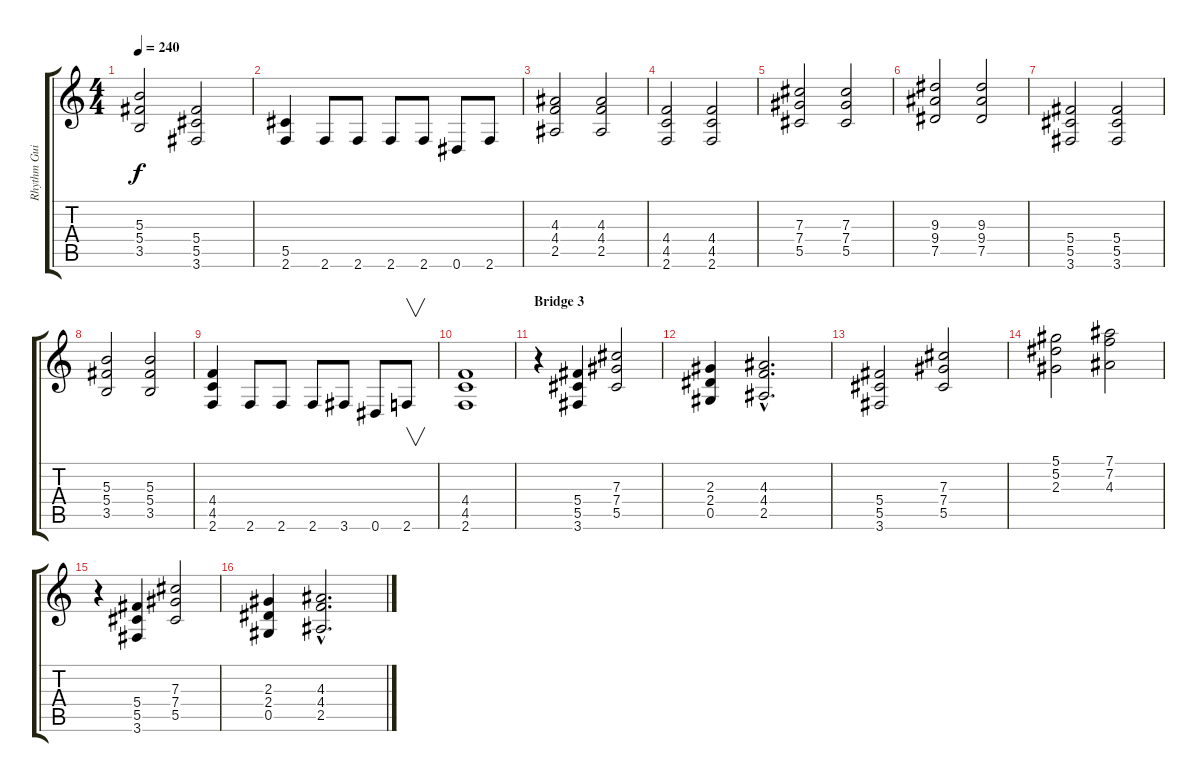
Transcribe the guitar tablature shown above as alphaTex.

\track ("Rhythm Guitar" "Rhythm Gui") {instrument distortionguitar}
\staff {score tabs}
\tuning (Eb4 Bb3 Gb3 Db3 Ab2 Eb2) {hide}
\ts (4 4)
\tempo 240
\clef g2
\ks c
(5.3 5.4 3.5).2{dy f} (5.4 5.5 3.6).2 |
(5.5 2.6).4 2.6.8 2.6.8 2.6.8 2.6.8 0.6.8 2.6.8 |
(4.3 4.4 2.5).2 (4.3 4.4 2.5).2 |
(4.4 4.5 2.6).2 (4.4 4.5 2.6).2 |
(7.3 7.4 5.5).2 (7.3 7.4 5.5).2 |
(9.3 9.4 7.5).2 (9.3 9.4 7.5).2 |
(5.4 5.5 3.6).2 (5.4 5.5 3.6).2 |
(5.3 5.4 3.5).2 (5.3 5.4 3.5).2 |
(4.4 4.5 2.6).4 2.6.8 2.6.8 2.6.8 3.6.8 0.6.8 2.6.8{v} |
(4.4 4.5 2.6).1 |
\section ("" "Bridge 3")
r.4 (5.4 5.5 3.6).4 (7.3 7.4 5.5).2 |
(2.3 2.4 0.5).4 (4.3{hac} 4.4{hac} 2.5{hac}).2{d} |
(5.4 5.5 3.6).2 (7.3 7.4 5.5).2 |
(5.1 5.2 2.3).2 (7.1 7.2 4.3).2 |
r.4 (5.4 5.5 3.6).4 (7.3 7.4 5.5).2 |
(2.3 2.4 0.5).4 (4.3{hac} 4.4{hac} 2.5{hac}).2{d}
